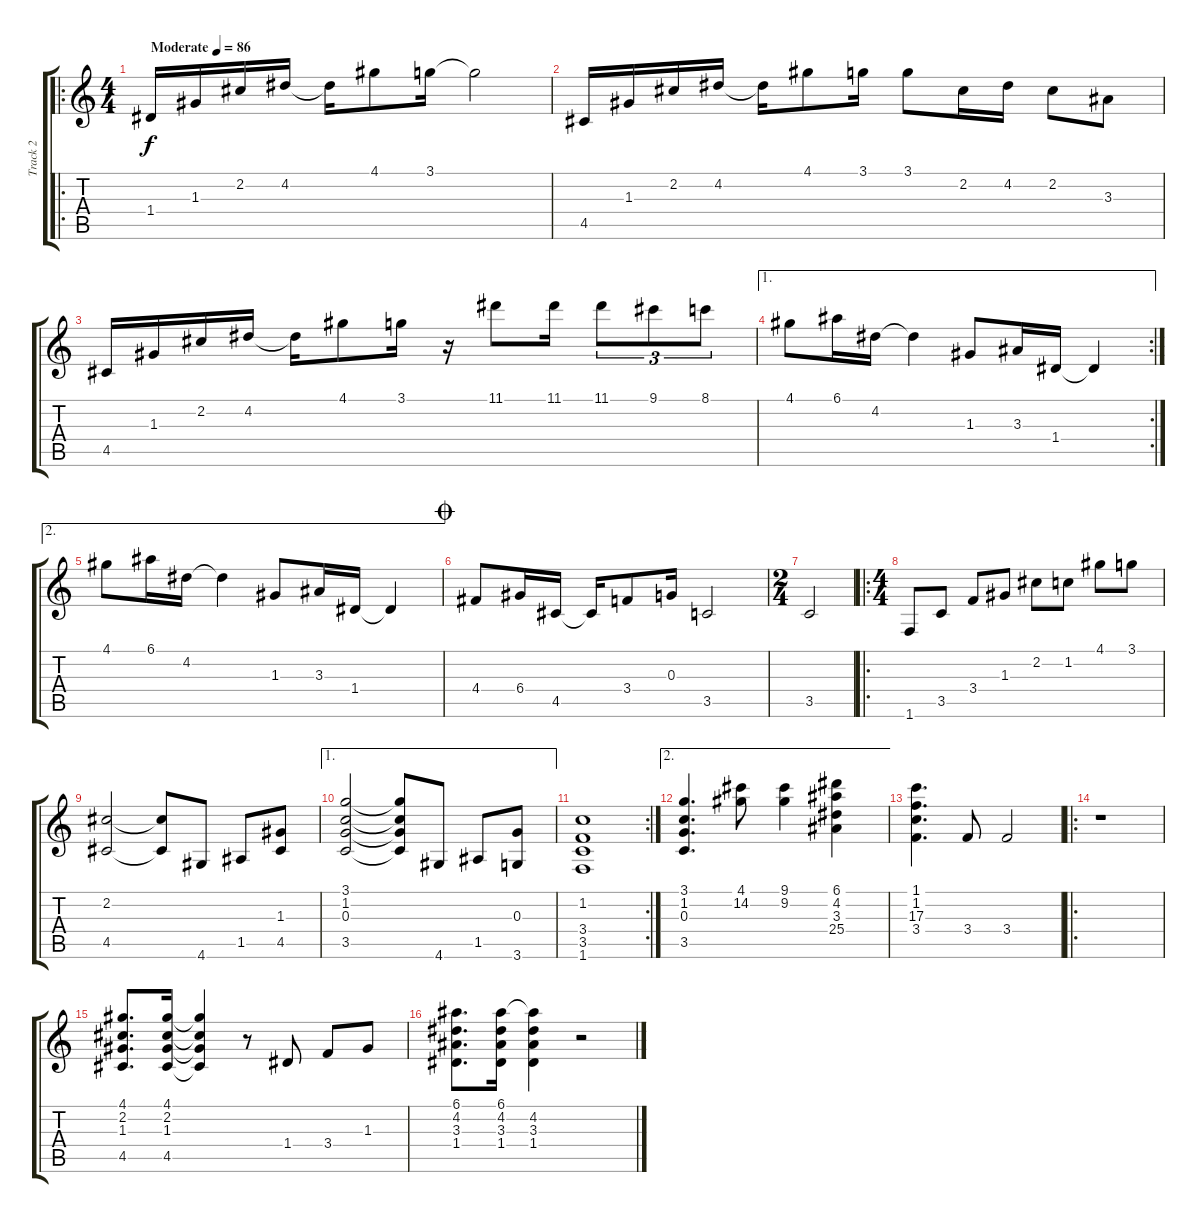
\track ("Track 2" "Track 2") {instrument acousticbass}
\staff {score tabs}
\tuning (E4 B3 G3 D3 A2 E2) {hide}
\ro
\ts (4 4)
\tempo (86 "Moderate")
\clef g2
\ks c
1.4.16{dy f instrument acousticbass} 1.3.16 2.2.16 4.2.16 4.2{t}.16 4.1.8 3.1.16 3.1{t}.2 |
4.5.16 1.3.16 2.2.16 4.2.16 4.2{t}.16 4.1.8 3.1.16 3.1.8 2.2.16 4.2.16 2.2.8 3.3.8 |
4.5.16 1.3.16 2.2.16 4.2.16 4.2{t}.16 4.1.8 3.1.16 r.16 11.1.8 11.1.16 11.1.8{tu (3 2)} 9.1.8{tu (3 2)} 8.1.8{tu (3 2)} |
\ae 1
\rc 2
4.1.8 6.1.16 4.2.16 4.2{t}.4 1.3.8 3.3.16 1.4.16 1.4{t}.4 |
\ae 2
4.1.8 6.1.16 4.2.16 4.2{t}.4 1.3.8 3.3.16 1.4.16 1.4{t}.4 |
\jump coda
4.4.8 6.4.16 4.5.16 4.5{t}.16 3.4.8 0.3.16 3.5.2 |
\ts (2 4)
3.5.2 |
\ro
\ts (4 4)
1.6.8 3.5.8 3.4.8 1.3.8 2.2.8 1.2.8 4.1.8 3.1.8 |
(2.2 4.5).2 (2.2{t} 4.5{t}).8 4.6.8 1.5.8 (1.3 4.5).8 |
\ae 1
(3.1 1.2 0.3 3.5).2 (3.1{t} 1.2{t} 0.3{t} 3.5{t}).8 4.6.8 1.5.8 (0.3 3.6).8 |
\rc 2
(1.2 3.4 3.5 1.6).1 |
\ae 2
(3.1 1.2 0.3 3.5).4{d} (4.1 14.2).8 (9.1 9.2).4 (6.1 4.2 3.3 25.4).4 |
(1.1 1.2 17.3 3.4).4{d} 3.4.8 3.4.2 |
\ro
r.1 |
(4.1 2.2 1.3 4.5).8{d} (4.1 2.2 1.3 4.5).16 (4.1{t} 2.2{t} 1.3{t} 4.5{t}).4 r.8 1.4.8 3.4.8 1.3.8 |
(6.1 4.2 3.3 1.4).8{d} (6.1 4.2 3.3 1.4).16 (6.1{t} 4.2 3.3 1.4).4 r.2
